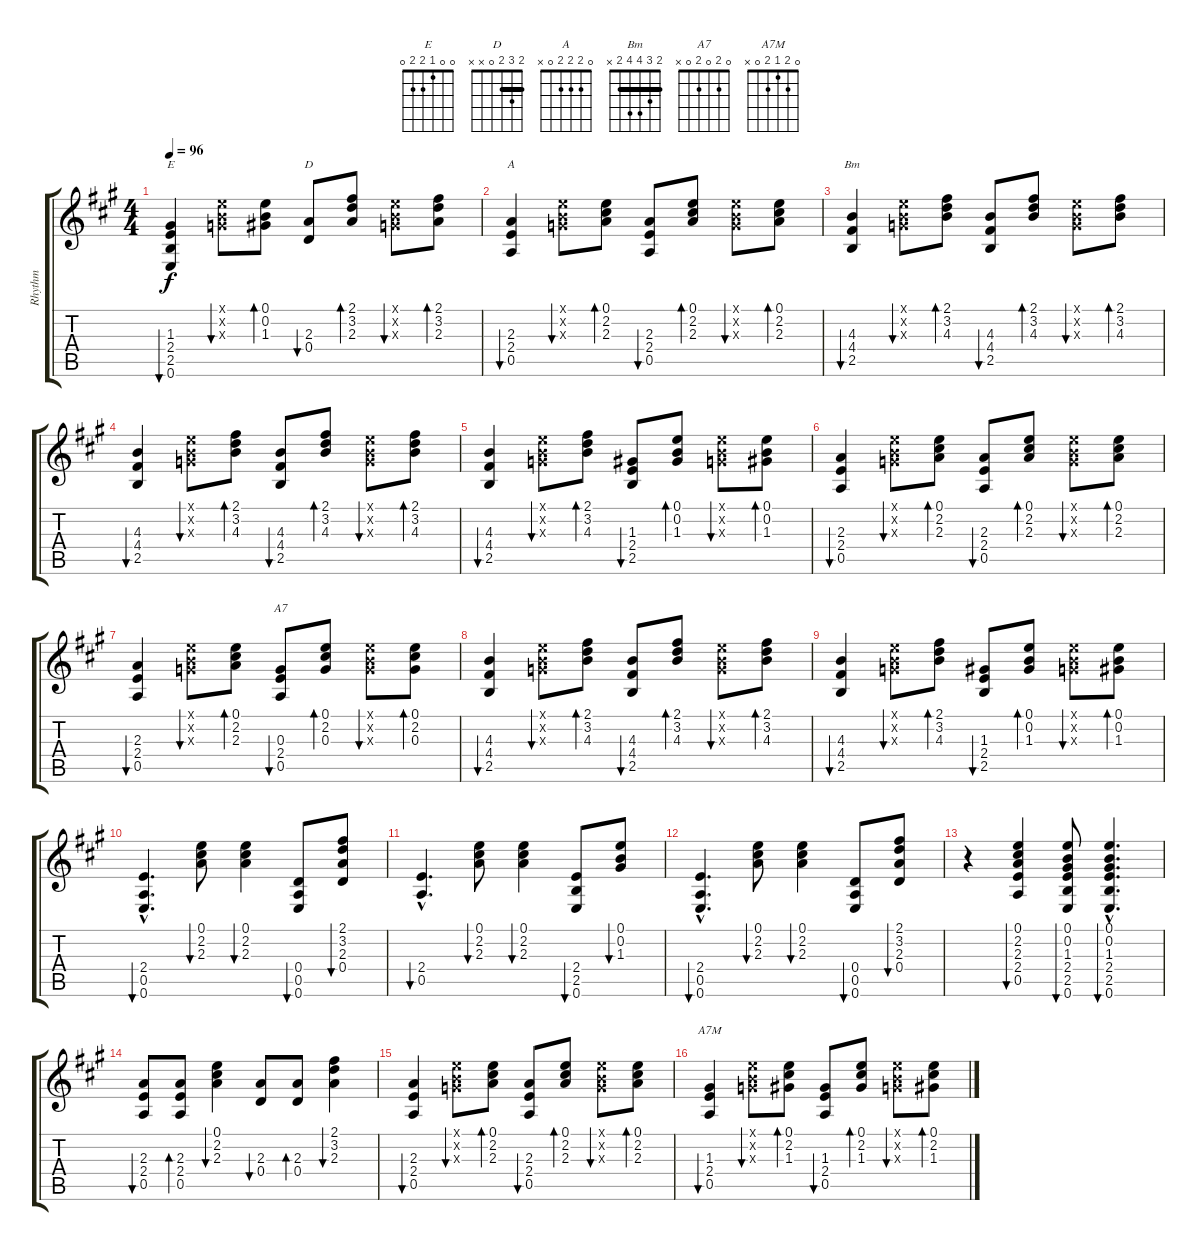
\track ("Rhythm" "Rhythm") {instrument acousticguitarnylon}
\staff {score tabs}
\tuning (E4 B3 G3 D3 A2 E2) {hide}
\chord ("E" 0 0 1 2 2 0)
\chord ("D" 2 3 2 0 x x) {barre 2}
\chord ("A" 0 2 2 2 0 x)
\chord ("Bm" 2 3 4 4 2 x) {barre 2}
\chord ("A7" 0 2 0 2 0 x)
\chord ("A7M" 0 2 1 2 0 x)
\ts (4 4)
\tempo 96
\clef g2
\ks a
(1.3 2.4 2.5 0.6).4{bu 60 ch "E" dy f} (0.1{x} 0.2{x} 0.3{x}).8{bu 60} (0.1 0.2 1.3).8{bd 60} (2.3 0.4).8{bu 60 ch "D"} (2.1 3.2 2.3).8{bd 60} (0.1{x} 0.2{x} 0.3{x}).8{bu 60} (2.1 3.2 2.3).8{bd 60} |
(2.3 2.4 0.5).4{bu 60 ch "A"} (0.1{x} 0.2{x} 0.3{x}).8{bu 60} (0.1 2.2 2.3).8{bd 60} (2.3 2.4 0.5).8{bu 60} (0.1 2.2 2.3).8{bd 60} (0.1{x} 0.2{x} 0.3{x}).8{bu 60} (0.1 2.2 2.3).8{bd 60} |
(4.3 4.4 2.5).4{bu 60 ch "Bm"} (0.1{x} 0.2{x} 0.3{x}).8{bu 60} (2.1 3.2 4.3).8{bd 60} (4.3 4.4 2.5).8{bu 60} (2.1 3.2 4.3).8{bd 60} (0.1{x} 0.2{x} 0.3{x}).8{bu 60} (2.1 3.2 4.3).8{bd 60} |
(4.3 4.4 2.5).4{bu 60} (0.1{x} 0.2{x} 0.3{x}).8{bu 60} (2.1 3.2 4.3).8{bd 60} (4.3 4.4 2.5).8{bu 60} (2.1 3.2 4.3).8{bd 60} (0.1{x} 0.2{x} 0.3{x}).8{bu 60} (2.1 3.2 4.3).8{bd 60} |
(4.3 4.4 2.5).4{bu 60} (0.1{x} 0.2{x} 0.3{x}).8{bu 60} (2.1 3.2 4.3).8{bd 60} (1.3 2.4 2.5).8{bu 60} (0.1 0.2 1.3).8{bd 60} (0.1{x} 0.2{x} 0.3{x}).8{bu 60} (0.1 0.2 1.3).8{bd 60} |
(2.3 2.4 0.5).4{bu 60} (0.1{x} 0.2{x} 0.3{x}).8{bu 60} (0.1 2.2 2.3).8{bd 60} (2.3 2.4 0.5).8{bu 60} (0.1 2.2 2.3).8{bd 60} (0.1{x} 0.2{x} 0.3{x}).8{bu 60} (0.1 2.2 2.3).8{bd 60} |
(2.3 2.4 0.5).4{bu 60} (0.1{x} 0.2{x} 0.3{x}).8{bu 60} (0.1 2.2 2.3).8{bd 60} (0.3 2.4 0.5).8{bu 60 ch "A7"} (0.1 2.2 0.3).8{bd 60} (0.1{x} 0.2{x} 0.3{x}).8{bu 60} (0.1 2.2 0.3).8{bd 60} |
(4.3 4.4 2.5).4{bu 60} (0.1{x} 0.2{x} 0.3{x}).8{bu 60} (2.1 3.2 4.3).8{bd 60} (4.3 4.4 2.5).8{bu 60} (2.1 3.2 4.3).8{bd 60} (0.1{x} 0.2{x} 0.3{x}).8{bu 60} (2.1 3.2 4.3).8{bd 60} |
(4.3 4.4 2.5).4{bu 60} (0.1{x} 0.2{x} 0.3{x}).8{bu 60} (2.1 3.2 4.3).8{bd 60} (1.3 2.4 2.5).8{bu 60} (0.1 0.2 1.3).8{bd 60} (0.1{x} 0.2{x} 0.3{x}).8{bu 60} (0.1 0.2 1.3).8{bd 60} |
(2.4{hac} 0.5{hac} 0.6{hac}).4{d bu 60} (0.1 2.2 2.3).8{bu 60} (0.1 2.2 2.3).4{bu 60} (0.4 0.5 0.6).8{bu 60} (2.1 3.2 2.3 0.4).8{bu 60} |
(2.4{hac} 0.5{hac}).4{d bu 60} (0.1 2.2 2.3).8{bu 60} (0.1 2.2 2.3).4{bu 60} (2.4 2.5 0.6).8{bu 60} (0.1 0.2 1.3).8{bu 60} |
(2.4{hac} 0.5{hac} 0.6{hac}).4{d bu 60} (0.1 2.2 2.3).8{bu 60} (0.1 2.2 2.3).4{bu 60} (0.4 0.5 0.6).8{bu 60} (2.1 3.2 2.3 0.4).8{bu 60} |
r.4 (0.1 2.2 2.3 2.4 0.5).4{bu 60} (0.1 0.2 1.3 2.4 2.5 0.6).8{bu 60} (0.1{hac} 0.2{hac} 1.3{hac} 2.4{hac} 2.5{hac} 0.6{hac}).4{d bu 60} |
(2.3 2.4 0.5).8{bu 60} (2.3 2.4 0.5).8{bd 60} (0.1 2.2 2.3).4{bu 60} (2.3 0.4).8{bu 60} (2.3 0.4).8{bd 60} (2.1 3.2 2.3).4{bu 60} |
(2.3 2.4 0.5).4{bu 60} (0.1{x} 0.2{x} 0.3{x}).8{bu 60} (0.1 2.2 2.3).8{bd 60} (2.3 2.4 0.5).8{bu 60} (0.1 2.2 2.3).8{bd 60} (0.1{x} 0.2{x} 0.3{x}).8{bu 60} (0.1 2.2 2.3).8{bd 60} |
(1.3 2.4 0.5).4{bu 60 ch "A7M"} (0.1{x} 0.2{x} 0.3{x}).8{bu 60} (0.1 2.2 1.3).8{bd 60} (1.3 2.4 0.5).8{bu 60} (0.1 2.2 1.3).8{bd 60} (0.1{x} 0.2{x} 0.3{x}).8{bu 60} (0.1 2.2 1.3).8{bd 60}
